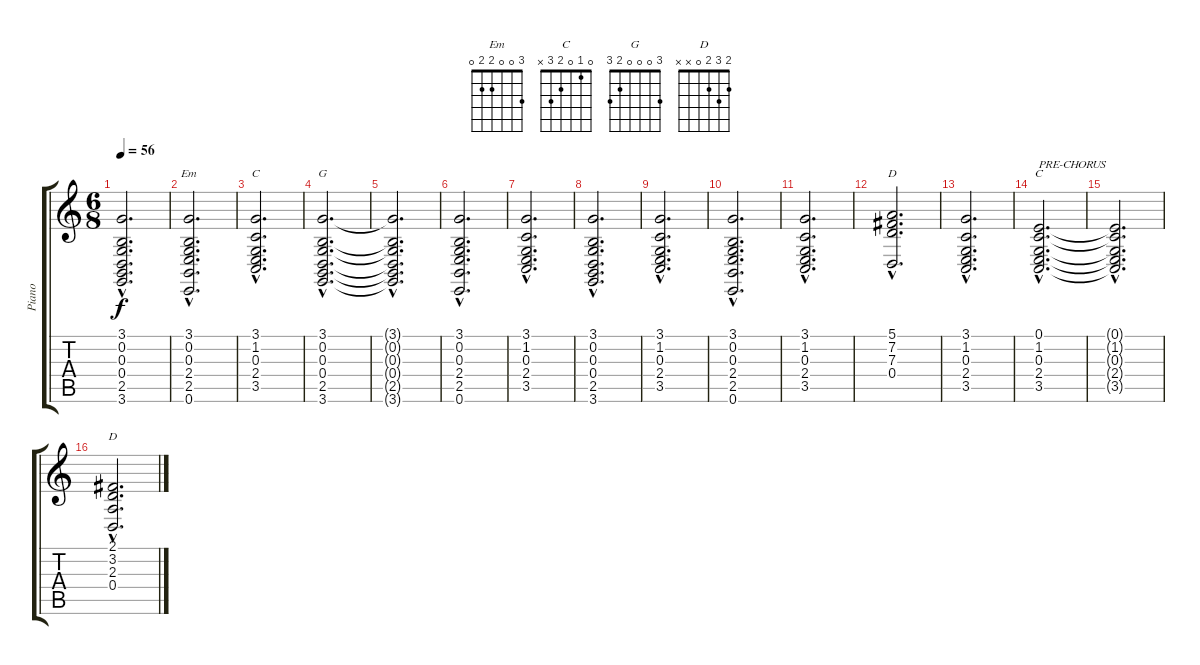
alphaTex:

\track ("Piano" "Piano") {instrument electricgrandpiano}
\staff {score tabs}
\tuning (E4 B3 G3 D3 A2 E2) {hide}
\chord ("Em" 3 0 0 2 2 0)
\chord ("C" 3 1 0 2 3 x)
\chord ("G" 3 0 0 0 2 3)
\chord ("D" 5 7 7 0 x x) {firstfret 5}
\chord ("C" 0 1 0 2 3 x)
\chord ("D" 2 3 2 0 x x)
\ts (6 8)
\tempo 56
\clef g2
\ks c
(3.1{hac t} 0.2{hac t} 0.3{hac t} 0.4{hac t} 2.5{hac t} 3.6{hac t}).2{d dy f} |
(3.1{hac} 0.2{hac} 0.3{hac} 2.4{hac} 2.5{hac} 0.6{hac}).2{d ch "Em"} |
(3.1{hac} 1.2{hac} 0.3{hac} 2.4{hac} 3.5{hac}).2{d ch "C"} |
(3.1{hac} 0.2{hac} 0.3{hac} 0.4{hac} 2.5{hac} 3.6{hac}).2{d ch "G"} |
(3.1{hac t} 0.2{hac t} 0.3{hac t} 0.4{hac t} 2.5{hac t} 3.6{hac t}).2{d} |
(3.1{hac} 0.2{hac} 0.3{hac} 2.4{hac} 2.5{hac} 0.6{hac}).2{d} |
(3.1{hac} 1.2{hac} 0.3{hac} 2.4{hac} 3.5{hac}).2{d} |
(3.1{hac} 0.2{hac} 0.3{hac} 0.4{hac} 2.5{hac} 3.6{hac}).2{d} |
(3.1{hac} 1.2{hac} 0.3{hac} 2.4{hac} 3.5{hac}).2{d} |
(3.1{hac} 0.2{hac} 0.3{hac} 2.4{hac} 2.5{hac} 0.6{hac}).2{d} |
(3.1{hac} 1.2{hac} 0.3{hac} 2.4{hac} 3.5{hac}).2{d} |
(5.1{hac} 7.2{hac} 7.3{hac} 0.4{hac}).2{d ch "D"} |
(3.1{hac} 1.2{hac} 0.3{hac} 2.4{hac} 3.5{hac}).2{d} |
(0.1{hac} 1.2{hac} 0.3{hac} 2.4{hac} 3.5{hac}).2{d ch "C" txt "PRE-CHORUS"} |
(0.1{hac t} 1.2{hac t} 0.3{hac t} 2.4{hac t} 3.5{hac t}).2{d} |
(2.1{hac} 3.2{hac} 2.3{hac} 0.4{hac}).2{d ch "D"}
